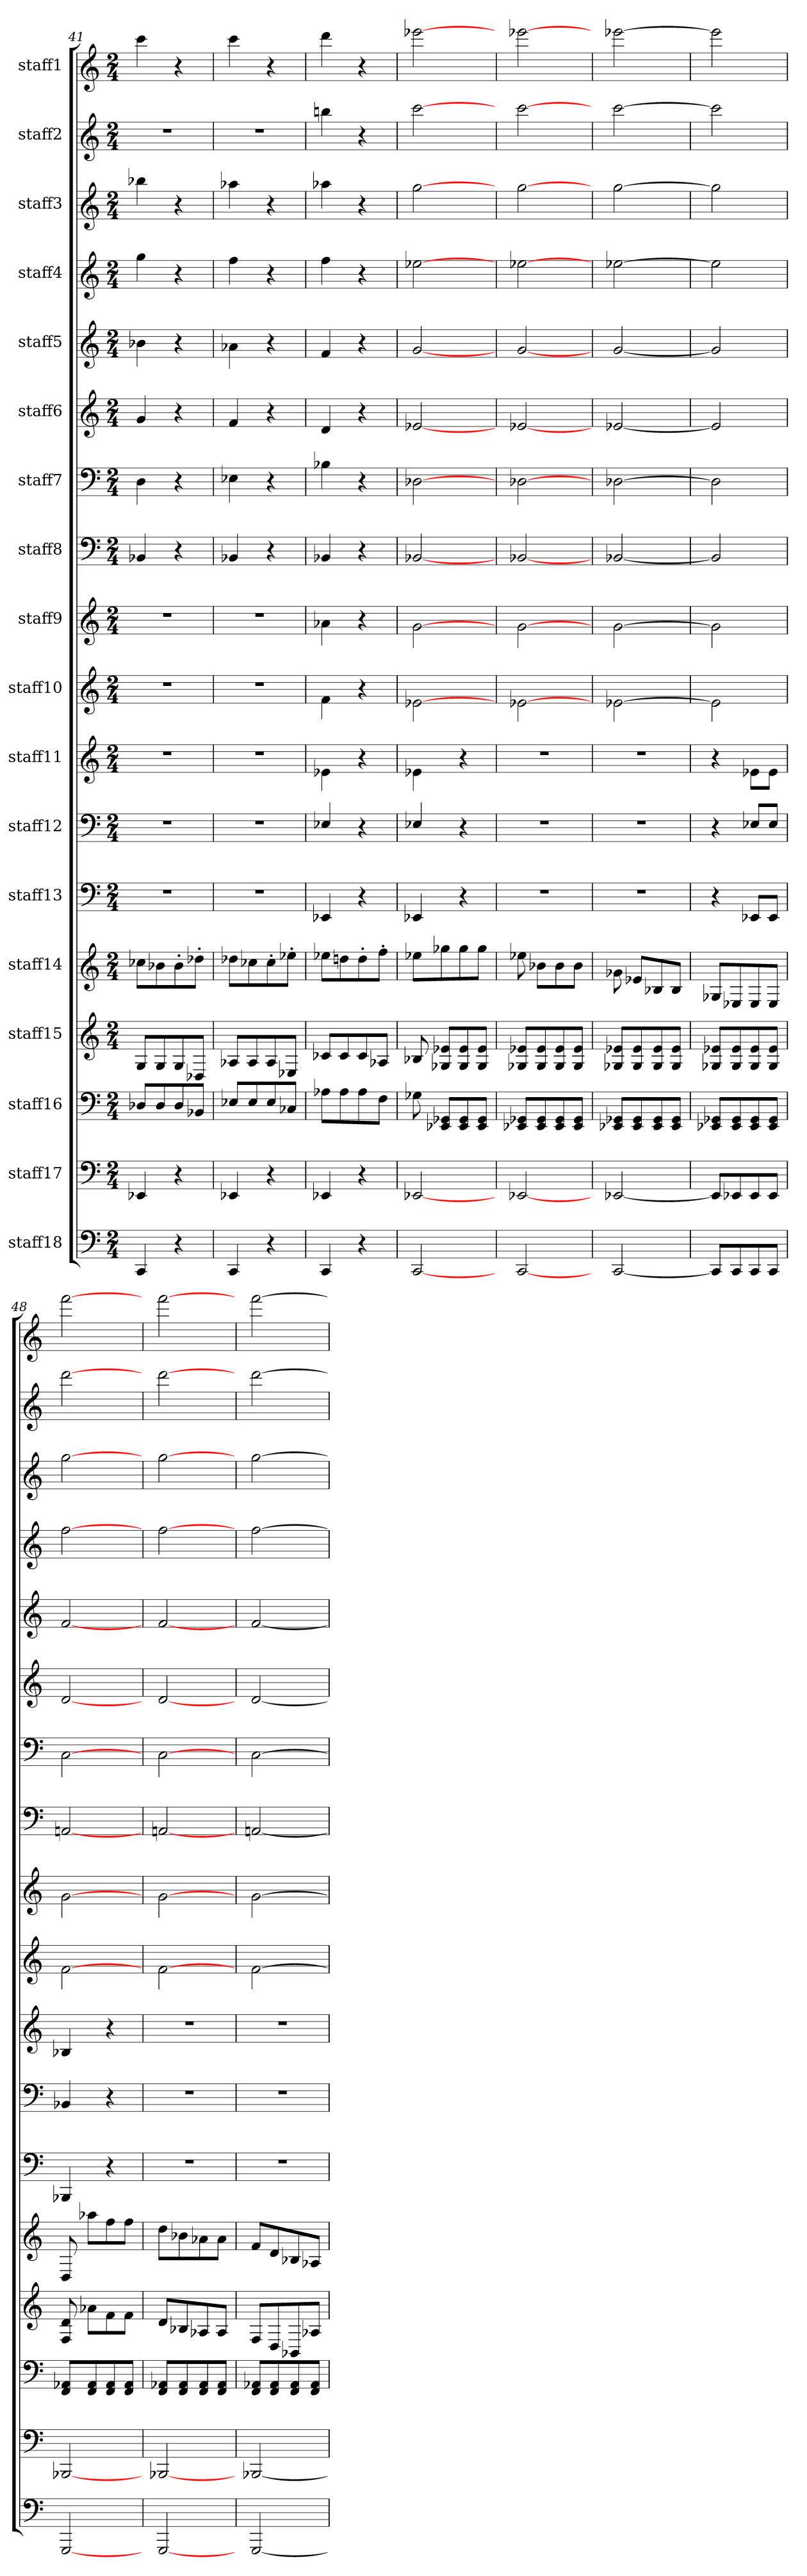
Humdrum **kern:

**kern	**kern	**kern	**kern	**kern	**kern	**kern	**kern	**kern	**kern	**kern	**kern	**kern	**kern	**kern	**kern	**kern	**kern
*part18	*part17	*part16	*part15	*part14	*part13	*part12	*part11	*part10	*part9	*part8	*part7	*part6	*part5	*part4	*part3	*part2	*part1
*staff18	*staff17	*staff16	*staff15	*staff14	*staff13	*staff12	*staff11	*staff10	*staff9	*staff8	*staff7	*staff6	*staff5	*staff4	*staff3	*staff2	*staff1
*I"staff18	*I"staff17	*I"staff16	*I"staff15	*I"staff14	*I"staff13	*I"staff12	*I"staff11	*I"staff10	*I"staff9	*I"staff8	*I"staff7	*I"staff6	*I"staff5	*I"staff4	*I"staff3	*I"staff2	*I"staff1
*M2/4	*M2/4	*M2/4	*M2/4	*M2/4	*M2/4	*M2/4	*M2/4	*M2/4	*M2/4	*M2/4	*M2/4	*M2/4	*M2/4	*M2/4	*M2/4	*M2/4	*M2/4
=41	=41	=41	=41	=41	=41	=41	=41	=41	=41	=41	=41	=41	=41	=41	=41	=41	=41
4CC/	4EE-/	8D-/L	8G/L	8cc-\L	2r	2r	2r	2r	2r	4BB-/	4D\	4g/	4b-\	4gg\	4bb-\	2r	4ccc\
.	.	8D-/	8G/	8b-\	.	.	.	.	.	.	.	.	.	.	.	.	.
4r	4r	8D-/	8G/	8b-'>\	.	.	.	.	.	4r	4r	4r	4r	4r	4r	.	4r
.	.	8BB-/J	8D-/J	8dd-'>\J	.	.	.	.	.	.	.	.	.	.	.	.	.
=42	=42	=42	=42	=42	=42	=42	=42	=42	=42	=42	=42	=42	=42	=42	=42	=42	=42
4CC/	4EE-/	8E-/L	8A-/L	8dd-\L	2r	2r	2r	2r	2r	4BB-/	4E-\	4f/	4a-\	4ff\	4aa-\	2r	4ccc\
.	.	8E-/	8A-/	8cc-\	.	.	.	.	.	.	.	.	.	.	.	.	.
4r	4r	8E-/	8A-/	8cc-'>\	.	.	.	.	.	4r	4r	4r	4r	4r	4r	.	4r
.	.	8C-/J	8E-/J	8ee-'>\J	.	.	.	.	.	.	.	.	.	.	.	.	.
=43	=43	=43	=43	=43	=43	=43	=43	=43	=43	=43	=43	=43	=43	=43	=43	=43	=43
4CC/	4EE-/	8A-\L	8c-/L	8ee-\L	4EE-/	4E-/	4e-\	4f\	4a-\	4BB-/	4B-\	4d/	4f/	4ff\	4aa-\	4bbn\	4ddd\
.	.	8A-\	8c-/	8ddn\	.	.	.	.	.	.	.	.	.	.	.	.	.
4r	4r	8A-\	8c-/	8dd'>\	4r	4r	4r	4r	4r	4r	4r	4r	4r	4r	4r	4r	4r
.	.	8F\J	8A-/J	8ff'>\J	.	.	.	.	.	.	.	.	.	.	.	.	.
=44	=44	=44	=44	=44	=44	=44	=44	=44	=44	=44	=44	=44	=44	=44	=44	=44	=44
[2CC/	[2EE-/	8G-\	8B-/	8ee-\L	4EE-/	4E-/	4e-\	[2e-\	[2g\	[2BB-/	[2D-\	[2e-/	[2g/	[2ee-\	[2gg\	[2ccc\	[2eee-\
.	.	8GG-/ 8EE-/L	8e-/ 8G-/L	8gg-\	.	.	.	.	.	.	.	.	.	.	.	.	.
.	.	8GG-/ 8EE-/	8e-/ 8G-/	8gg-\	4r	4r	4r	.	.	.	.	.	.	.	.	.	.
.	.	8GG-/ 8EE-/J	8e-/ 8G-/J	8gg-\J	.	.	.	.	.	.	.	.	.	.	.	.	.
=45	=45	=45	=45	=45	=45	=45	=45	=45	=45	=45	=45	=45	=45	=45	=45	=45	=45
[2CC/	[2EE-/	8GG-/ 8EE-/L	8e-/ 8G-/L	8ee-\	2r	2r	2r	[2e-\	[2g\	[2BB-/	[2D-\	[2e-/	[2g/	[2ee-\	[2gg\	[2ccc\	[2eee-\
.	.	8GG-/ 8EE-/	8e-/ 8G-/	8b-\L	.	.	.	.	.	.	.	.	.	.	.	.	.
.	.	8GG-/ 8EE-/	8e-/ 8G-/	8b-\	.	.	.	.	.	.	.	.	.	.	.	.	.
.	.	8GG-/ 8EE-/J	8e-/ 8G-/J	8b-\J	.	.	.	.	.	.	.	.	.	.	.	.	.
=46	=46	=46	=46	=46	=46	=46	=46	=46	=46	=46	=46	=46	=46	=46	=46	=46	=46
[2CC/	[2EE-/	8GG-/ 8EE-/L	8e-/ 8G-/L	8g-\	2r	2r	2r	[2e-\	[2g\	[2BB-/	[2D-\	[2e-/	[2g/	[2ee-\	[2gg\	[2ccc\	[2eee-\
.	.	8GG-/ 8EE-/	8e-/ 8G-/	8e-/L	.	.	.	.	.	.	.	.	.	.	.	.	.
.	.	8GG-/ 8EE-/	8e-/ 8G-/	8B-/	.	.	.	.	.	.	.	.	.	.	.	.	.
.	.	8GG-/ 8EE-/J	8e-/ 8G-/J	8B-/J	.	.	.	.	.	.	.	.	.	.	.	.	.
=47	=47	=47	=47	=47	=47	=47	=47	=47	=47	=47	=47	=47	=47	=47	=47	=47	=47
8CC/L]	8EE-/L]	8GG-/ 8EE-/L	8e-/ 8G-/L	8G-/L	4r	4r	4r	2e-\]	2g\]	2BB-/]	2D-\]	2e-/]	2g/]	2ee-\]	2gg\]	2ccc\]	2eee-\]
8CC/	8EE-/	8GG-/ 8EE-/	8e-/ 8G-/	8E-/	.	.	.	.	.	.	.	.	.	.	.	.	.
8CC/	8EE-/	8GG-/ 8EE-/	8e-/ 8G-/	8E-/	8EE-/L	8E-/L	8e-\L	.	.	.	.	.	.	.	.	.	.
8CC/J	8EE-/J	8GG-/ 8EE-/J	8e-/ 8G-/J	8E-/J	8EE-/J	8E-/J	8e-\J	.	.	.	.	.	.	.	.	.	.
=48	=48	=48	=48	=48	=48	=48	=48	=48	=48	=48	=48	=48	=48	=48	=48	=48	=48
[2GGG/	[2BBB-/	8AA-/ 8FF/L	8d/ 8F/	8D/	4BBB-/	4BB-/	4B-/	[2f\	[2g\	[2AAn/	[2C\	[2d/	[2f/	[2ff\	[2gg\	[2ddd\	[2fff\
.	.	8AA-/ 8FF/	8a-\L	8aa-\L	.	.	.	.	.	.	.	.	.	.	.	.	.
.	.	8AA-/ 8FF/	8f\	8ff\	4r	4r	4r	.	.	.	.	.	.	.	.	.	.
.	.	8AA-/ 8FF/J	8f\J	8ff\J	.	.	.	.	.	.	.	.	.	.	.	.	.
=49	=49	=49	=49	=49	=49	=49	=49	=49	=49	=49	=49	=49	=49	=49	=49	=49	=49
[2GGG/	[2BBB-/	8AA-/ 8FF/L	8d/L	8dd\L	2r	2r	2r	[2f\	[2g\	[2AAn/	[2C\	[2d/	[2f/	[2ff\	[2gg\	[2ddd\	[2fff\
.	.	8AA-/ 8FF/	8B-/	8b-\	.	.	.	.	.	.	.	.	.	.	.	.	.
.	.	8AA-/ 8FF/	8A-/	8a-\	.	.	.	.	.	.	.	.	.	.	.	.	.
.	.	8AA-/ 8FF/J	8A-/J	8a-\J	.	.	.	.	.	.	.	.	.	.	.	.	.
=50	=50	=50	=50	=50	=50	=50	=50	=50	=50	=50	=50	=50	=50	=50	=50	=50	=50
[2GGG/	[2BBB-/	8AA-/ 8FF/L	8F/L	8f/L	2r	2r	2r	[2f\	[2g\	[2AAn/	[2C\	[2d/	[2f/	[2ff\	[2gg\	[2ddd\	[2fff\
.	.	8AA-/ 8FF/	8D/	8d/	.	.	.	.	.	.	.	.	.	.	.	.	.
.	.	8AA-/ 8FF/	8BB-/	8B-/	.	.	.	.	.	.	.	.	.	.	.	.	.
.	.	8AA-/ 8FF/J	8A-/J	8A-/J	.	.	.	.	.	.	.	.	.	.	.	.	.
=	=	=	=	=	=	=	=	=	=	=	=	=	=	=	=	=	=
*-	*-	*-	*-	*-	*-	*-	*-	*-	*-	*-	*-	*-	*-	*-	*-	*-	*-
